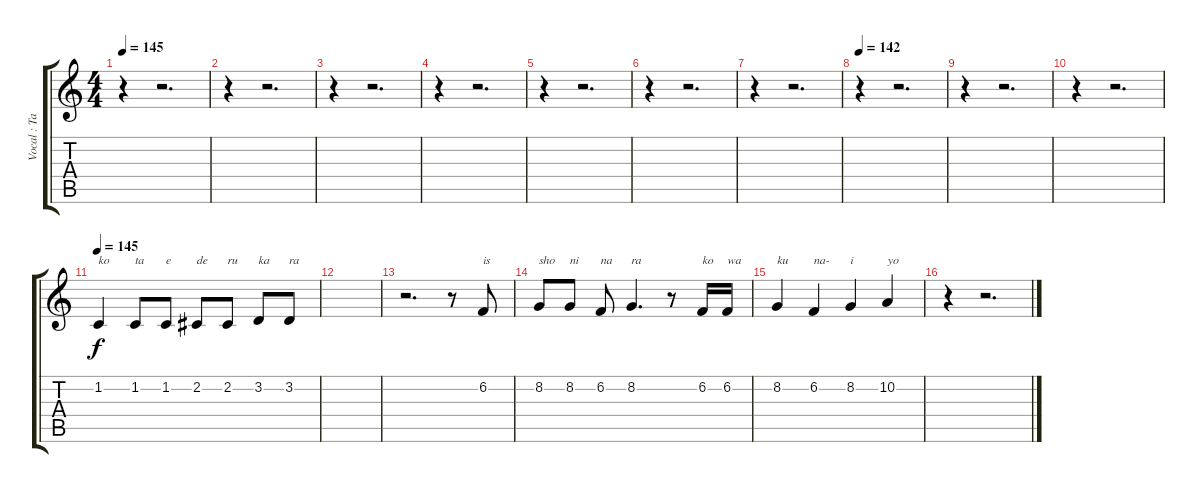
\track ("Vocal : Tainaka Ritsu" "Vocal : Ta") {instrument recorder}
\staff {score tabs}
\tuning (E4 B3 G3 D3 A2 E2) {hide}
\ts (4 4)
\tempo 145
\clef g2
\ks c
r.4{dy mp} r.2{d} |
r.4 r.2{d} |
r.4 r.2{d} |
r.4 r.2{d} |
r.4 r.2{d} |
r.4 r.2{d} |
r.4 r.2{d} |
\tempo 142
r.4 r.2{d} |
r.4 r.2{d} |
r.4 r.2{d} |
\tempo 145
1.2.4{txt "ko" dy f} 1.2.8{txt "ta"} 1.2.8{txt "e"} 2.2.8{txt "de"} 2.2.8{txt "ru"} 3.2.8{txt "ka"} 3.2.8{txt "ra"} |
|
r.2{d} r.8 6.2.8{txt "is"} |
8.2.8{txt "sho"} 8.2.8{txt "ni"} 6.2.8{txt "na"} 8.2.4{d txt "ra"} r.8 6.2.16{txt "ko"} 6.2.16{txt "wa"} |
8.2.4{txt "ku"} 6.2.4{txt "na-"} 8.2.4{txt "i"} 10.2.4{txt "yo"} |
r.4 r.2{d}
